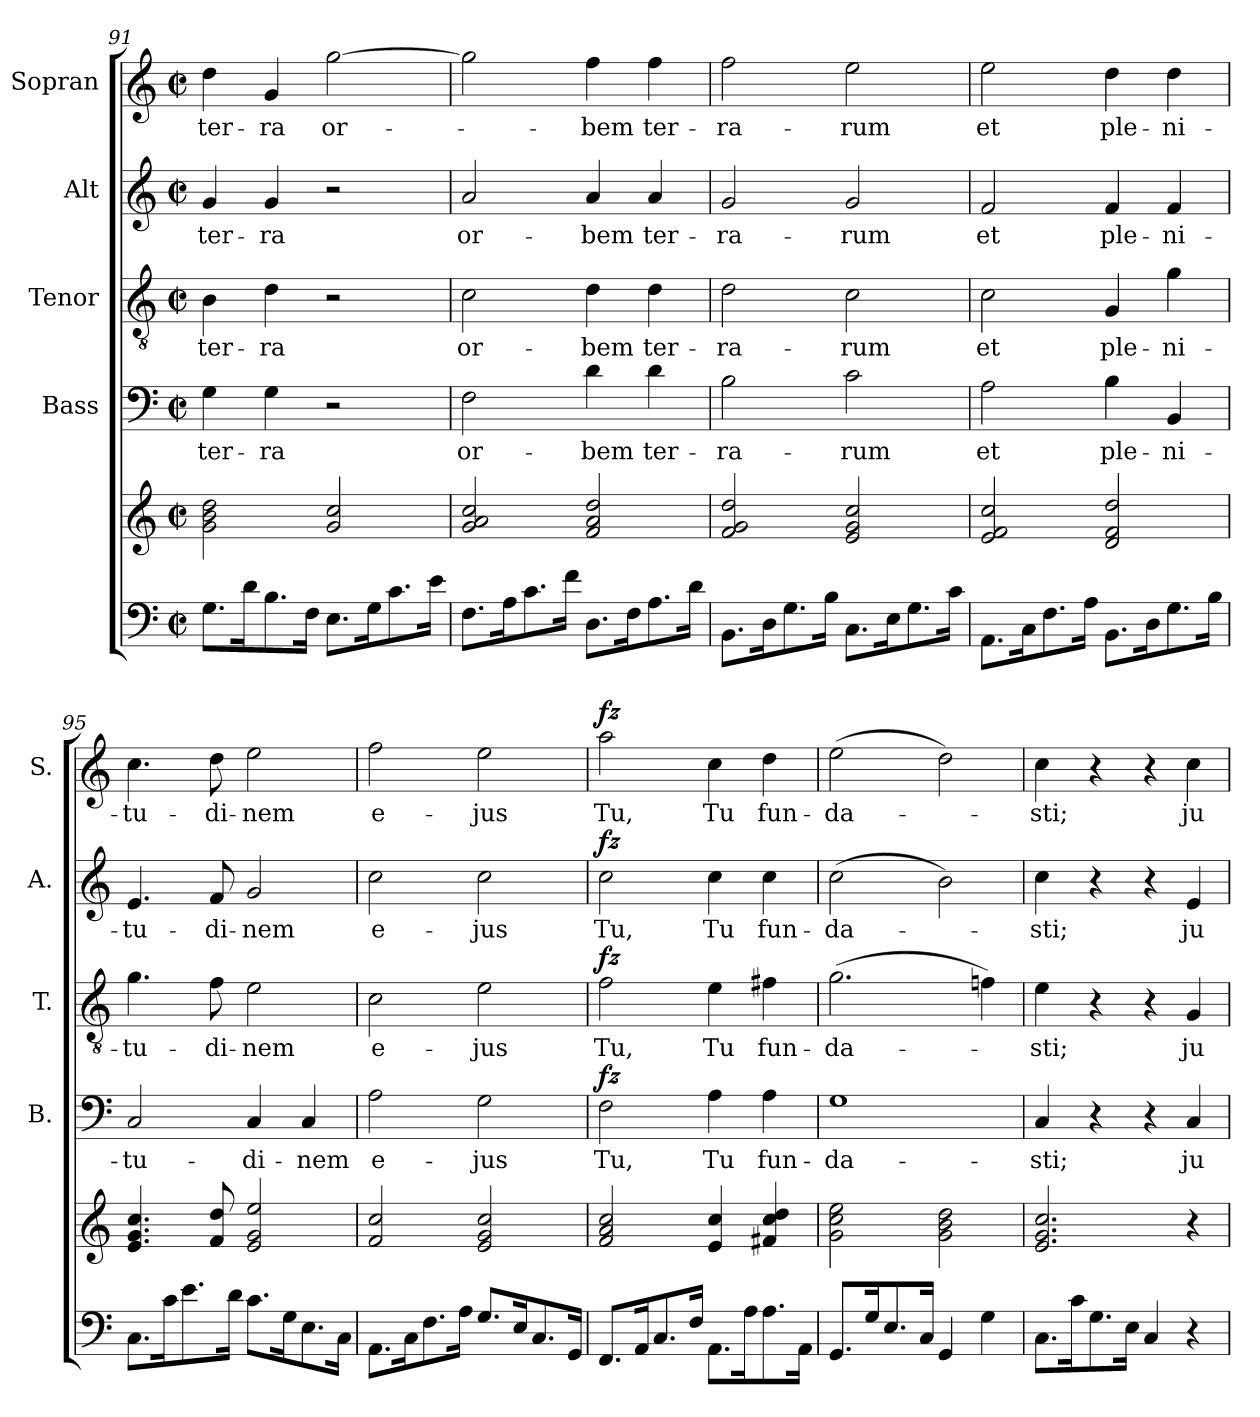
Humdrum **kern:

**kern	**kern	**kern	**text	**dynam	**kern	**text	**dynam	**kern	**text	**dynam	**kern	**text	**dynam
*part5	*part5	*part4	*part4	*part4	*part3	*part3	*part3	*part2	*part2	*part2	*part1	*part1	*part1
*staff6	*staff5	*staff4	*staff4	*staff4	*staff3	*staff3	*staff3	*staff2	*staff2	*staff2	*staff1	*staff1	*staff1
*	*	*I"Bass	*	*	*I"Tenor	*	*	*I"Alt	*	*	*I"Sopran	*	*
*	*	*I'B.	*	*	*I'T.	*	*	*I'A.	*	*	*I'S.	*	*
!!LO:PB:g=z
*clefF4	*clefG2	*clefF4	*	*	*clefGv2	*	*	*clefG2	*	*	*clefG2	*	*
*k[]	*k[]	*k[]	*	*	*k[]	*	*	*k[]	*	*	*k[]	*	*
*C:	*C:	*C:	*	*	*C:	*	*	*C:	*	*	*C:	*	*
*M2/2	*M2/2	*M2/2	*	*	*M2/2	*	*	*M2/2	*	*	*M2/2	*	*
*met(c|)	*met(c|)	*met(c|)	*	*	*met(c|)	*	*	*met(c|)	*	*	*met(c|)	*	*
=91	=91	=91	=91	=91	=91	=91	=91	=91	=91	=91	=91	=91	=91
!	!	!	!LO:LY:b	!	!	!LO:LY:b	!	!	!LO:LY:b	!	!	!LO:LY:b	!
8.G\L	2g\ 2b\ 2dd\	4G\	ter-	.	4B\	ter-	.	4g/	ter-	.	4dd\	ter-	.
16d\k	.	.	.	.	.	.	.	.	.	.	.	.	.
!	!	!	!LO:LY:b	!	!	!LO:LY:b	!	!	!LO:LY:b	!	!	!LO:LY:b	!
8.B\	.	4G\	-ra	.	4d\	-ra	.	4g/	-ra	.	4g/	-ra	.
16F\Jk	.	.	.	.	.	.	.	.	.	.	.	.	.
!	!	!	!	!	!	!	!	!	!	!	!	!LO:LY:b	!
8.E\L	2g/ 2cc/	2r	.	.	2r	.	.	2r	.	.	[2gg\	or-	.
16G\k	.	.	.	.	.	.	.	.	.	.	.	.	.
8.c\	.	.	.	.	.	.	.	.	.	.	.	.	.
16e\Jk	.	.	.	.	.	.	.	.	.	.	.	.	.
=92	=92	=92	=92	=92	=92	=92	=92	=92	=92	=92	=92	=92	=92
!	!	!	!LO:LY:b	!	!	!LO:LY:b	!	!	!LO:LY:b	!	!	!	!
8.F\L	2g/ 2a/ 2cc/	2F\	or-	.	2c\	or-	.	2a/	or-	.	2gg\]	.	.
16A\k	.	.	.	.	.	.	.	.	.	.	.	.	.
8.c\	.	.	.	.	.	.	.	.	.	.	.	.	.
16f\Jk	.	.	.	.	.	.	.	.	.	.	.	.	.
!	!	!	!LO:LY:b	!	!	!LO:LY:b	!	!	!LO:LY:b	!	!	!LO:LY:b	!
8.D\L	2f/ 2a/ 2dd/	4d\	-bem	.	4d\	-bem	.	4a/	-bem	.	4ff\	-bem	.
16F\k	.	.	.	.	.	.	.	.	.	.	.	.	.
!	!	!	!LO:LY:b	!	!	!LO:LY:b	!	!	!LO:LY:b	!	!	!LO:LY:b	!
8.A\	.	4d\	ter-	.	4d\	ter-	.	4a/	ter-	.	4ff\	ter-	.
16d\Jk	.	.	.	.	.	.	.	.	.	.	.	.	.
=93	=93	=93	=93	=93	=93	=93	=93	=93	=93	=93	=93	=93	=93
!	!	!	!LO:LY:b	!	!	!LO:LY:b	!	!	!LO:LY:b	!	!	!LO:LY:b	!
8.BB\L	2f/ 2g/ 2dd/	2B\	-ra-	.	2d\	-ra-	.	2g/	-ra-	.	2ff\	-ra-	.
16D\k	.	.	.	.	.	.	.	.	.	.	.	.	.
8.G\	.	.	.	.	.	.	.	.	.	.	.	.	.
16B\Jk	.	.	.	.	.	.	.	.	.	.	.	.	.
!	!	!	!LO:LY:b	!	!	!LO:LY:b	!	!	!LO:LY:b	!	!	!LO:LY:b	!
8.C\L	2e/ 2g/ 2cc/	2c\	-rum	.	2c\	-rum	.	2g/	-rum	.	2ee\	-rum	.
16E\k	.	.	.	.	.	.	.	.	.	.	.	.	.
8.G\	.	.	.	.	.	.	.	.	.	.	.	.	.
16c\Jk	.	.	.	.	.	.	.	.	.	.	.	.	.
=94	=94	=94	=94	=94	=94	=94	=94	=94	=94	=94	=94	=94	=94
!	!	!	!LO:LY:b	!	!	!LO:LY:b	!	!	!LO:LY:b	!	!	!LO:LY:b	!
8.AA\L	2e/ 2f/ 2cc/	2A\	et	.	2c\	et	.	2f/	et	.	2ee\	et	.
16C\k	.	.	.	.	.	.	.	.	.	.	.	.	.
8.F\	.	.	.	.	.	.	.	.	.	.	.	.	.
16A\Jk	.	.	.	.	.	.	.	.	.	.	.	.	.
!	!	!	!LO:LY:b	!	!	!LO:LY:b	!	!	!LO:LY:b	!	!	!LO:LY:b	!
8.BB\L	2d/ 2f/ 2dd/	4B\	ple-	.	4G/	ple-	.	4f/	ple-	.	4dd\	ple-	.
16D\k	.	.	.	.	.	.	.	.	.	.	.	.	.
!	!	!	!LO:LY:b	!	!	!LO:LY:b	!	!	!LO:LY:b	!	!	!LO:LY:b	!
8.G\	.	4BB/	-ni-	.	4g\	-ni-	.	4f/	-ni-	.	4dd\	-ni-	.
16B\Jk	.	.	.	.	.	.	.	.	.	.	.	.	.
!!LO:LB:g=z
=95	=95	=95	=95	=95	=95	=95	=95	=95	=95	=95	=95	=95	=95
!	!	!	!LO:LY:b	!	!	!LO:LY:b	!	!	!LO:LY:b	!	!	!LO:LY:b	!
8.C\L	4.e/ 4.g/ 4.cc/	2C/	-tu-	.	4.g\	-tu-	.	4.e/	-tu-	.	4.cc\	-tu-	.
16c\k	.	.	.	.	.	.	.	.	.	.	.	.	.
8.e\	.	.	.	.	.	.	.	.	.	.	.	.	.
!	!	!	!	!	!	!LO:LY:b	!	!	!LO:LY:b	!	!	!LO:LY:b	!
.	8f/ 8dd/	.	.	.	8f\	-di-	.	8f/	-di-	.	8dd\	-di-	.
16d\Jk	.	.	.	.	.	.	.	.	.	.	.	.	.
!	!	!	!LO:LY:b	!	!	!LO:LY:b	!	!	!LO:LY:b	!	!	!LO:LY:b	!
8.c\L	2e/ 2g/ 2ee/	4C/	-di-	.	2e\	-nem	.	2g/	-nem	.	2ee\	-nem	.
16G\k	.	.	.	.	.	.	.	.	.	.	.	.	.
!	!	!	!LO:LY:b	!	!	!	!	!	!	!	!	!	!
8.E\	.	4C/	-nem	.	.	.	.	.	.	.	.	.	.
16C\Jk	.	.	.	.	.	.	.	.	.	.	.	.	.
=96	=96	=96	=96	=96	=96	=96	=96	=96	=96	=96	=96	=96	=96
!	!	!	!LO:LY:b	!	!	!LO:LY:b	!	!	!LO:LY:b	!	!	!LO:LY:b	!
8.AA\L	2f/ 2cc/	2A\	e-	.	2c\	e-	.	2cc\	e-	.	2ff\	e-	.
16C\k	.	.	.	.	.	.	.	.	.	.	.	.	.
8.F\	.	.	.	.	.	.	.	.	.	.	.	.	.
16A\Jk	.	.	.	.	.	.	.	.	.	.	.	.	.
!	!	!	!LO:LY:b	!	!	!LO:LY:b	!	!	!LO:LY:b	!	!	!LO:LY:b	!
8.G/L	2e/ 2g/ 2cc/	2G\	-jus	.	2e\	-jus	.	2cc\	-jus	.	2ee\	-jus	.
16E/k	.	.	.	.	.	.	.	.	.	.	.	.	.
8.C/	.	.	.	.	.	.	.	.	.	.	.	.	.
16GG/Jk	.	.	.	.	.	.	.	.	.	.	.	.	.
=97	=97	=97	=97	=97	=97	=97	=97	=97	=97	=97	=97	=97	=97
!	!	!	!LO:LY:b	!LO:DY:a	!	!LO:LY:b	!LO:DY:a	!	!LO:LY:b	!LO:DY:a	!	!LO:LY:b	!LO:DY:a
8.FF/L	2f/ 2a/ 2cc/	2F\	Tu,	fz	2f\	Tu,	fz	2cc\	Tu,	fz	2aa\	Tu,	fz
16AA/k	.	.	.	.	.	.	.	.	.	.	.	.	.
8.C/	.	.	.	.	.	.	.	.	.	.	.	.	.
16F/Jk	.	.	.	.	.	.	.	.	.	.	.	.	.
!	!	!	!LO:LY:b	!	!	!LO:LY:b	!	!	!LO:LY:b	!	!	!LO:LY:b	!
8.AA\L	4e/ 4cc/	4A\	Tu	.	4e\	Tu	.	4cc\	Tu	.	4cc\	Tu	.
16A\k	.	.	.	.	.	.	.	.	.	.	.	.	.
!	!	!	!LO:LY:b	!	!	!LO:LY:b	!	!	!LO:LY:b	!	!	!LO:LY:b	!
8.A\	4f#X/ 4cc/ 4dd/	4A\	fun-	.	4f#X\	fun-	.	4cc\	fun-	.	4dd\	fun-	.
16AA\Jk	.	.	.	.	.	.	.	.	.	.	.	.	.
=98	=98	=98	=98	=98	=98	=98	=98	=98	=98	=98	=98	=98	=98
!	!	!	!LO:LY:b	!	!	!LO:LY:b	!	!	!LO:LY:b	!	!	!LO:LY:b	!
8.GG/L	2g\ 2cc\ 2ee\	1G	-da-	.	(>2.g\	-da-	.	(>2cc\	-da-	.	(>2ee\	-da-	.
16G/k	.	.	.	.	.	.	.	.	.	.	.	.	.
8.E/	.	.	.	.	.	.	.	.	.	.	.	.	.
16C/Jk	.	.	.	.	.	.	.	.	.	.	.	.	.
4GG/	2g\ 2b\ 2dd\	.	.	.	.	.	.	2b\)	.	.	2dd\)	.	.
4G\	.	.	.	.	4fn\)	.	.	.	.	.	.	.	.
!!LO:PB:g=z
=99	=99	=99	=99	=99	=99	=99	=99	=99	=99	=99	=99	=99	=99
!	!	!	!LO:LY:b	!	!	!LO:LY:b	!	!	!LO:LY:b	!	!	!LO:LY:b	!
8.C\L	2.e/ 2.g/ 2.cc/	4C/	-sti;	.	4e\	-sti;	.	4cc\	-sti;	.	4cc\	-sti;	.
16c\k	.	.	.	.	.	.	.	.	.	.	.	.	.
8.G\	.	4r	.	.	4r	.	.	4r	.	.	4r	.	.
16E\Jk	.	.	.	.	.	.	.	.	.	.	.	.	.
4C/	.	4r	.	.	4r	.	.	4r	.	.	4r	.	.
!	!	!	!LO:LY:b	!	!	!LO:LY:b	!	!	!LO:LY:b	!	!	!LO:LY:b	!
4r	4r	4C/	ju-	.	4G/	ju-	.	4e/	ju-	.	4cc\	ju-	.
=	=	=	=	=	=	=	=	=	=	=	=	=	=
*-	*-	*-	*-	*-	*-	*-	*-	*-	*-	*-	*-	*-	*-
